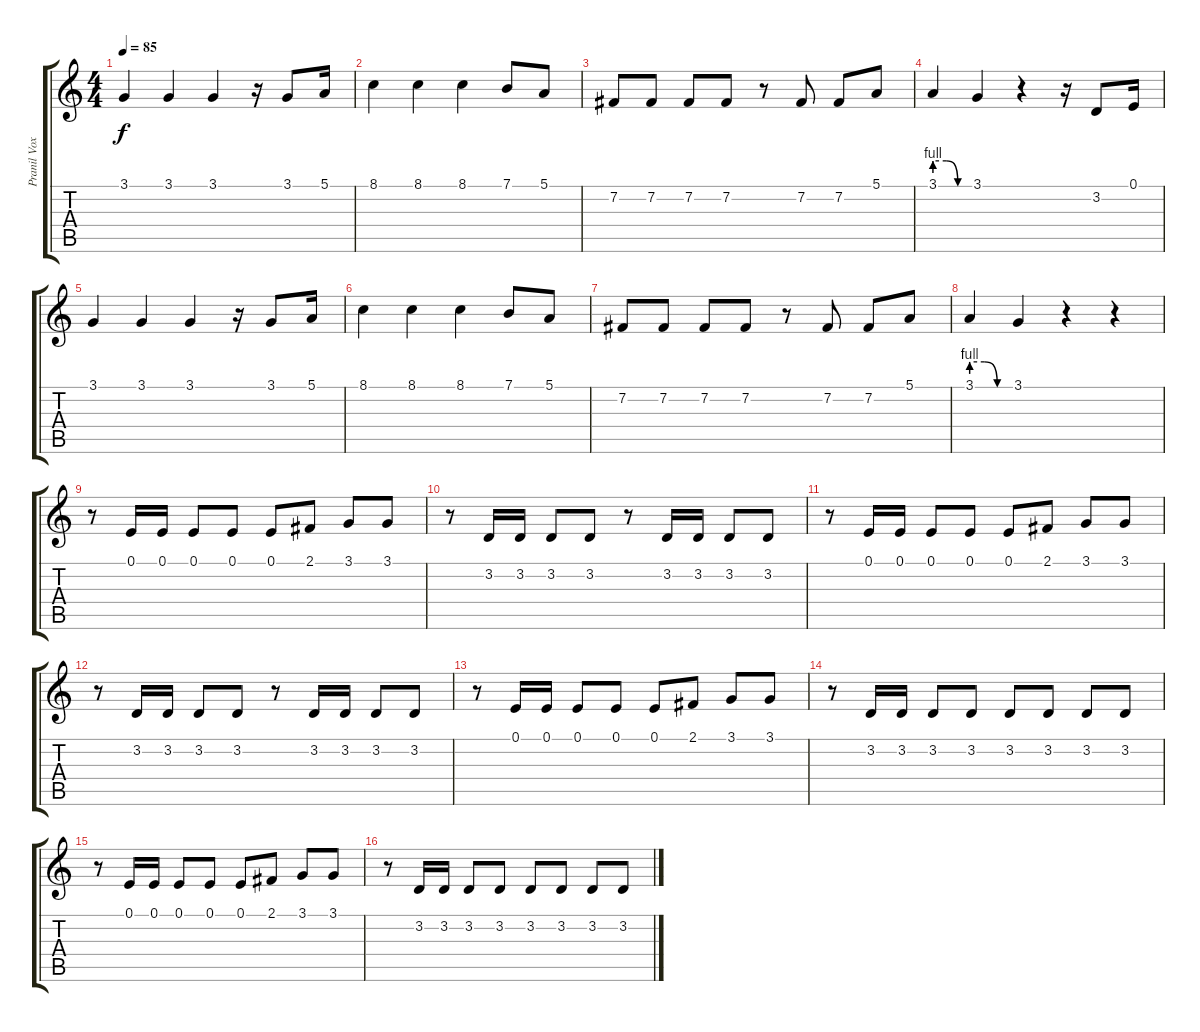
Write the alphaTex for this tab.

\track ("Pranil Vox" "Pranil Vox") {instrument harpsichord}
\staff {score tabs}
\tuning (E4 B3 G3 D3 A2 E2) {hide}
\ts (4 4)
\tempo 85
\clef g2
\ks c
3.1.4{dy f} 3.1.4 3.1.4 r.16 3.1.8 5.1.16 |
8.1.4 8.1.4 8.1.4 7.1.8 5.1.8 |
7.2.8 7.2.8 7.2.8 7.2.8 r.8 7.2.8 7.2.8 5.1.8 |
3.1{be (custom 0 4 20 4 40 0 60 0)}.4 3.1.4 r.4 r.16 3.2.8 0.1.16 |
3.1.4 3.1.4 3.1.4 r.16 3.1.8 5.1.16 |
8.1.4 8.1.4 8.1.4 7.1.8 5.1.8 |
7.2.8 7.2.8 7.2.8 7.2.8 r.8 7.2.8 7.2.8 5.1.8 |
3.1{be (custom 0 4 20 4 40 0 60 0)}.4 3.1.4 r.4 r.4 |
r.8 0.1.16 0.1.16 0.1.8 0.1.8 0.1.8 2.1.8 3.1.8 3.1.8 |
r.8 3.2.16 3.2.16 3.2.8 3.2.8 r.8 3.2.16 3.2.16 3.2.8 3.2.8 |
r.8 0.1.16 0.1.16 0.1.8 0.1.8 0.1.8 2.1.8 3.1.8 3.1.8 |
r.8 3.2.16 3.2.16 3.2.8 3.2.8 r.8 3.2.16 3.2.16 3.2.8 3.2.8 |
r.8 0.1.16 0.1.16 0.1.8 0.1.8 0.1.8 2.1.8 3.1.8 3.1.8 |
r.8 3.2.16 3.2.16 3.2.8 3.2.8 3.2.8 3.2.8 3.2.8 3.2.8 |
r.8 0.1.16 0.1.16 0.1.8 0.1.8 0.1.8 2.1.8 3.1.8 3.1.8 |
r.8 3.2.16 3.2.16 3.2.8 3.2.8 3.2.8 3.2.8 3.2.8 3.2.8
